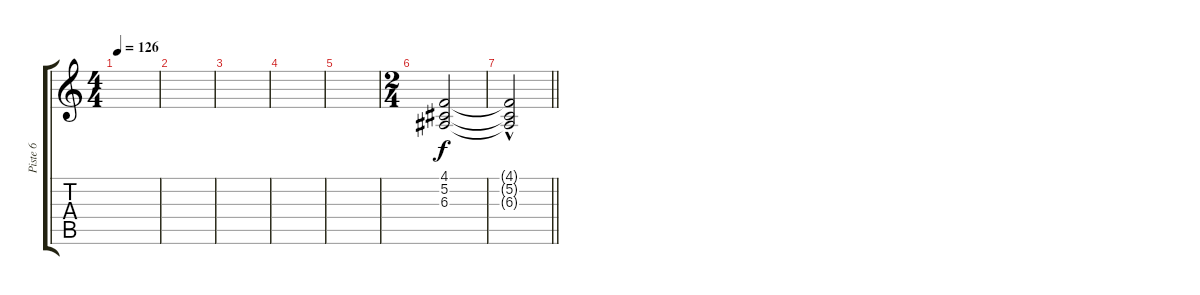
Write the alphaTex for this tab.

\track ("Piste 6" "Piste 6") {instrument pad2warm}
\staff {score tabs}
\tuning (Db4 Ab3 E3 B2 Gb2 Db2) {hide}
\ts (4 4)
\tempo 126
\clef g2
\ks c
|
|
|
|
|
\ts (2 4)
(4.1 5.2 6.3).2 |
\barLineRight lightlight
(4.1{t} 5.2{t} 6.3{hac t}).2
